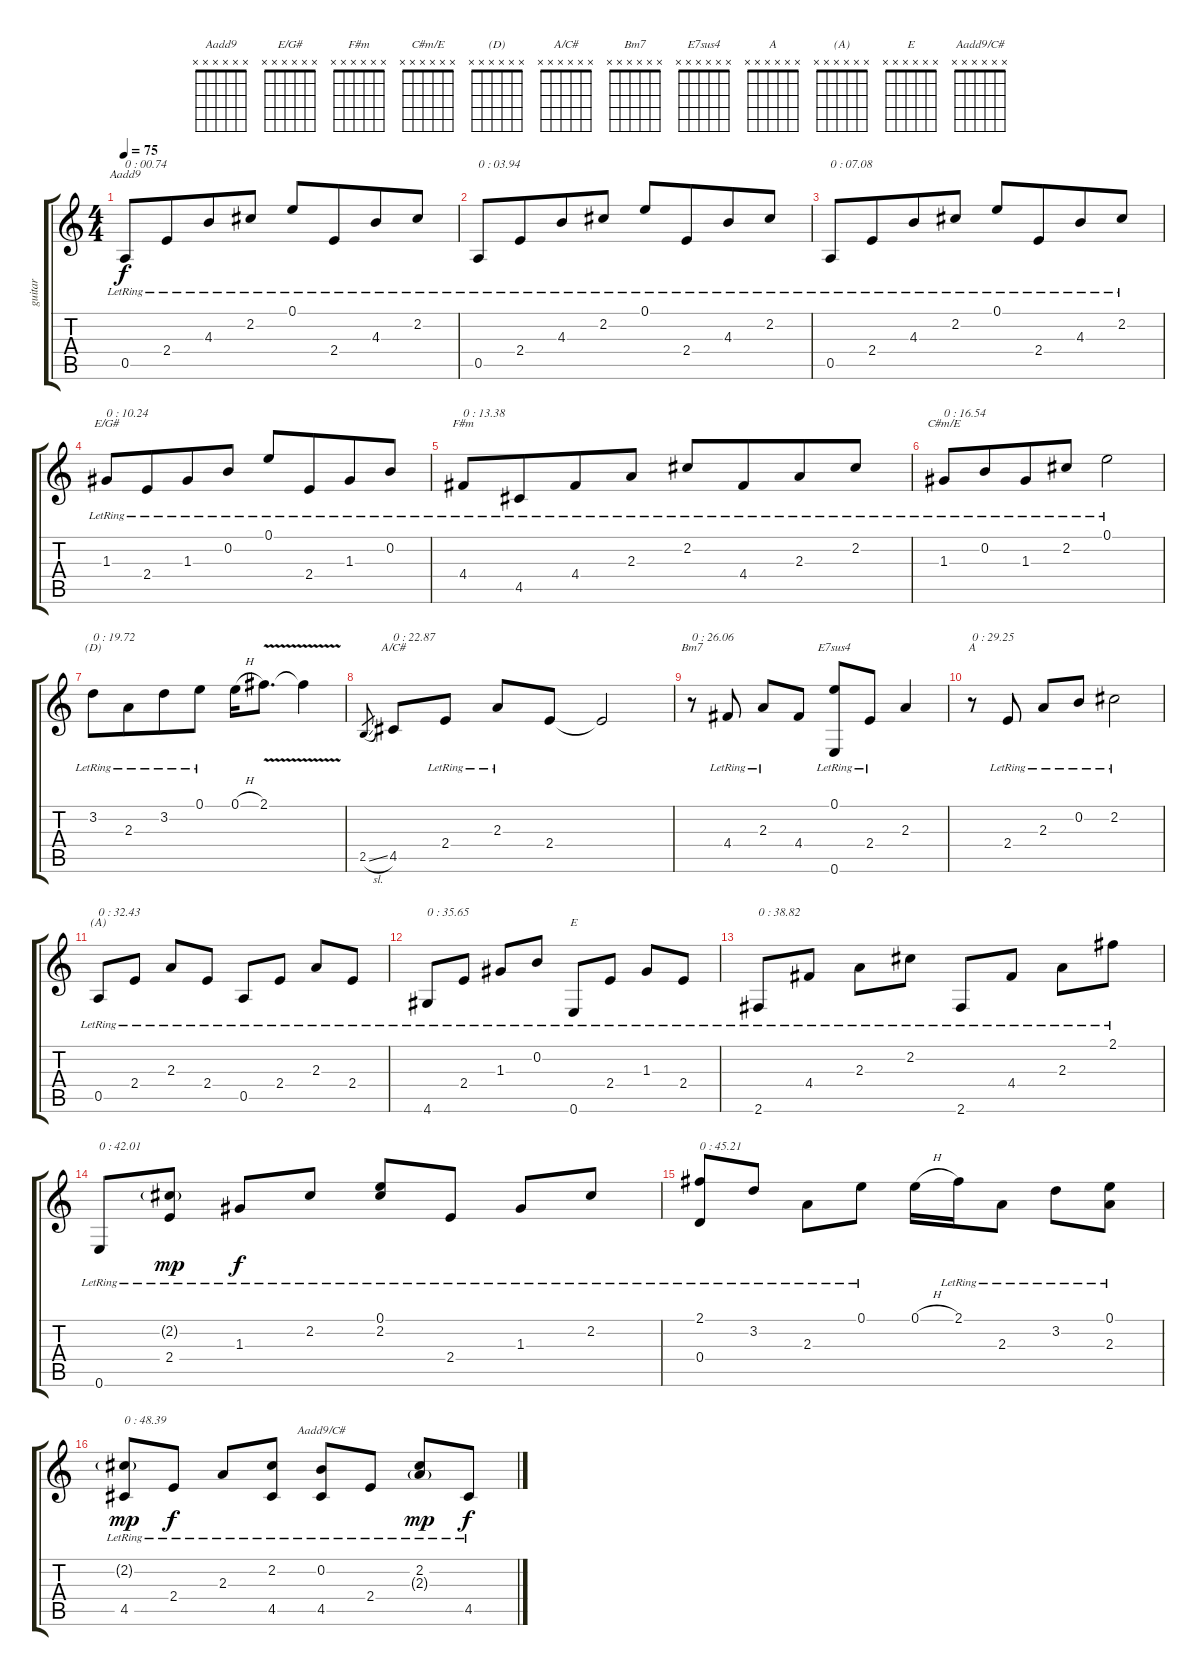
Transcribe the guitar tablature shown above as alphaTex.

\track ("guitar" "guitar") {instrument electricguitarjazz}
\staff {score tabs}
\tuning (E4 B3 G3 D3 A2 E2) {hide}
\chord ("Aadd9" x x x x x x)
\chord ("E/G#" x x x x x x)
\chord ("F#m" x x x x x x)
\chord ("C#m/E" x x x x x x)
\chord ("(D)" x x x x x x)
\chord ("A/C#" x x x x x x)
\chord ("Bm7" x x x x x x)
\chord ("E7sus4" x x x x x x)
\chord ("A" x x x x x x)
\chord ("(A)" x x x x x x)
\chord ("E" x x x x x x)
\chord ("Aadd9/C#" x x x x x x)
\ts (4 4)
\tempo 75
\clef g2
\ks c
0.5{lr}.8{ch "Aadd9" txt "0 : 00.74" dy f instrument electricguitarjazz} 2.4{lr}.8{beam merge} 4.3{lr}.8 2.2{lr}.8 0.1{lr}.8 2.4{lr}.8{beam merge} 4.3{lr}.8 2.2{lr}.8 |
0.5{lr}.8{txt "0 : 03.94"} 2.4{lr}.8{beam merge} 4.3{lr}.8 2.2{lr}.8 0.1{lr}.8 2.4{lr}.8{beam merge} 4.3{lr}.8 2.2{lr}.8 |
0.5{lr}.8{txt "0 : 07.08"} 2.4{lr}.8{beam merge} 4.3{lr}.8 2.2{lr}.8 0.1{lr}.8 2.4{lr}.8{beam merge} 4.3{lr}.8 2.2{lr}.8 |
1.3{lr}.8{ch "E/G#" txt "0 : 10.24"} 2.4{lr}.8{beam merge} 1.3{lr}.8 0.2{lr}.8 0.1{lr}.8 2.4{lr}.8{beam merge} 1.3{lr}.8 0.2{lr}.8 |
4.4{lr}.8{ch "F#m" txt "0 : 13.38"} 4.5{lr}.8{beam merge} 4.4{lr}.8 2.3{lr}.8 2.2{lr}.8 4.4{lr}.8{beam merge} 2.3{lr}.8 2.2{lr}.8 |
1.3{lr}.8{ch "C#m/E" txt "0 : 16.54"} 0.2{lr}.8{beam merge} 1.3{lr}.8 2.2{lr}.8 0.1{lr}.2 |
3.2{lr}.8{ch "(D)" txt "0 : 19.72"} 2.3{lr}.8{beam merge} 3.2{lr}.8 0.1{lr}.8 0.1{h}.16 2.1{v}.8{d} 2.1{t}.4 |
2.5{sl}.8{gr} 4.5.8{ch "A/C#" txt "0 : 22.87"} 2.4{lr}.8 2.3{lr}.8 2.4.8 2.4{t}.2 |
r.8{ch "Bm7" txt "0 : 26.06"} 4.4{lr}.8 2.3{lr}.8 4.4.8 (0.1{lr} 0.6{lr}).8{ch "E7sus4"} 2.4{lr}.8 2.3.4 |
r.8{ch "A" txt "0 : 29.25"} 2.4{lr}.8 2.3{lr}.8 0.2{lr}.8 2.2{lr}.2 |
0.5{lr}.8{ch "(A)" txt "0 : 32.43"} 2.4{lr}.8{beam split} 2.3{lr}.8 2.4{lr}.8 0.5{lr}.8 2.4{lr}.8{beam split} 2.3{lr}.8 2.4{lr}.8 |
4.6{lr}.8{txt "0 : 35.65"} 2.4{lr}.8 1.3{lr}.8 0.2{lr}.8 0.6{lr}.8{ch "E"} 2.4{lr}.8 1.3{lr}.8 2.4{lr}.8 |
2.6{lr}.8{txt "0 : 38.82"} 4.4{lr}.8 2.3{lr}.8 2.2{lr}.8 2.6{lr}.8 4.4{lr}.8 2.3{lr}.8 2.1{lr}.8 |
0.6{lr}.8{txt "0 : 42.01"} (2.2{g lr} 2.4).8{dy mp} 1.3{lr}.8{dy f} 2.2{lr}.8 (0.1 2.2{lr}).8 2.4{lr}.8 1.3{lr}.8 2.2{lr}.8 |
(2.1{lr} 0.4{lr}).8{txt "0 : 45.21"} 3.2{lr}.8 2.3{lr}.8 0.1{lr}.8 0.1{h}.16 2.1{lr}.16 2.3{lr}.8 3.2{lr}.8 (0.1{lr} 2.3{lr}).8 |
(2.2{g lr} 4.5{lr}).8{txt "0 : 48.39" dy mp} 2.4{lr}.8{dy f} 2.3{lr}.8 (2.2{lr} 4.5{lr}).8 (0.2{lr} 4.5{lr}).8{ch "Aadd9/C#"} 2.4{lr}.8 (2.2{lr} 2.3{g lr}).8{dy mp} 4.5{lr}.8{dy f}
